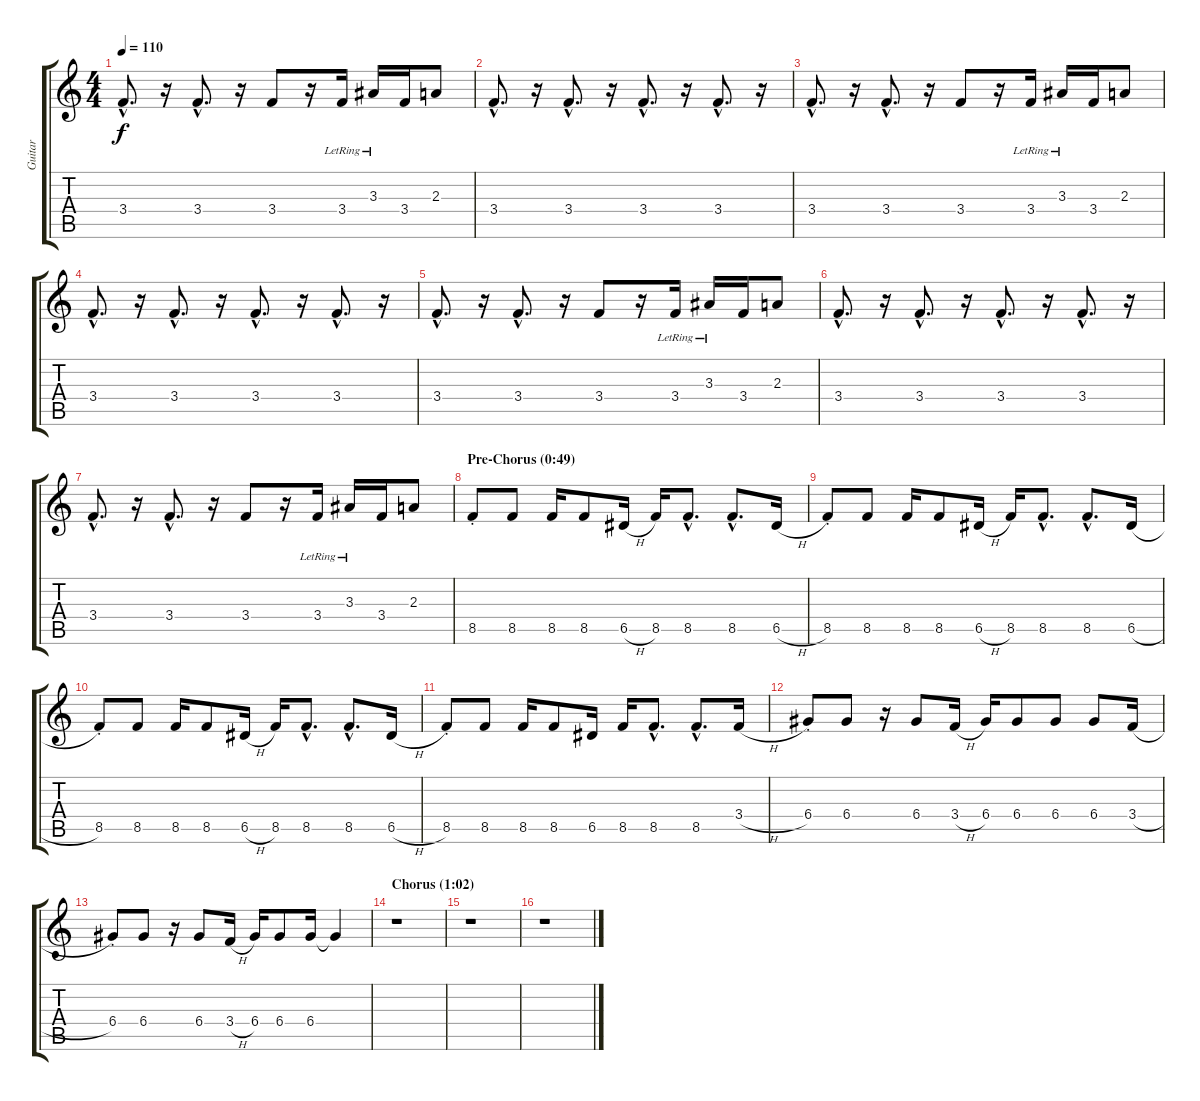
\track ("Guitar" "Guitar") {instrument electricguitarclean}
\staff {score tabs}
\tuning (E4 B3 G3 D3 A2 E2) {hide}
\ts (4 4)
\tempo 110
\clef g2
\ks c
3.4{hac}.8{d dy f} r.16 3.4{hac}.8{d} r.16 3.4.8 r.16 3.4{lr}.16 3.3{lr}.16 3.4.16 2.3.8 |
3.4{hac}.8{d} r.16 3.4{hac}.8{d} r.16 3.4{hac}.8{d} r.16 3.4{hac}.8{d} r.16 |
3.4{hac}.8{d} r.16 3.4{hac}.8{d} r.16 3.4.8 r.16 3.4{lr}.16 3.3{lr}.16 3.4.16 2.3.8 |
3.4{hac}.8{d} r.16 3.4{hac}.8{d} r.16 3.4{hac}.8{d} r.16 3.4{hac}.8{d} r.16 |
3.4{hac}.8{d} r.16 3.4{hac}.8{d} r.16 3.4.8 r.16 3.4{lr}.16 3.3{lr}.16 3.4.16 2.3.8 |
3.4{hac}.8{d} r.16 3.4{hac}.8{d} r.16 3.4{hac}.8{d} r.16 3.4{hac}.8{d} r.16 |
3.4{hac}.8{d} r.16 3.4{hac}.8{d} r.16 3.4.8 r.16 3.4{lr}.16 3.3{lr}.16 3.4.16 2.3.8 |
\section ("" "Pre-Chorus (0:49)")
8.5{st}.8 8.5.8 8.5.16 8.5.8 6.5{h}.16 8.5.16 8.5{hac}.8{d} 8.5{hac}.8{d} 6.5{h}.16 |
8.5{st}.8 8.5.8 8.5.16 8.5.8 6.5{h}.16 8.5.16 8.5{hac}.8{d} 8.5{hac}.8{d} 6.5{h}.16 |
8.5{st}.8 8.5.8 8.5.16 8.5.8 6.5{h}.16 8.5.16 8.5{hac}.8{d} 8.5{hac}.8{d} 6.5{h}.16 |
8.5{st}.8 8.5.8 8.5.16 8.5.8 6.5.16 8.5.16 8.5{hac}.8{d} 8.5{hac}.8{d} 3.4{h}.16 |
6.4{st}.8 6.4.8 r.16 6.4.8 3.4{h}.16 6.4.16 6.4.8 6.4.8 6.4.8 3.4{h}.16 |
6.4{st}.8 6.4.8 r.16 6.4.8 3.4{h}.16 6.4.16 6.4.8 6.4.16 6.4{t}.4 |
\section ("" "Chorus (1:02)")
r.1 |
r.1 |
r.1
